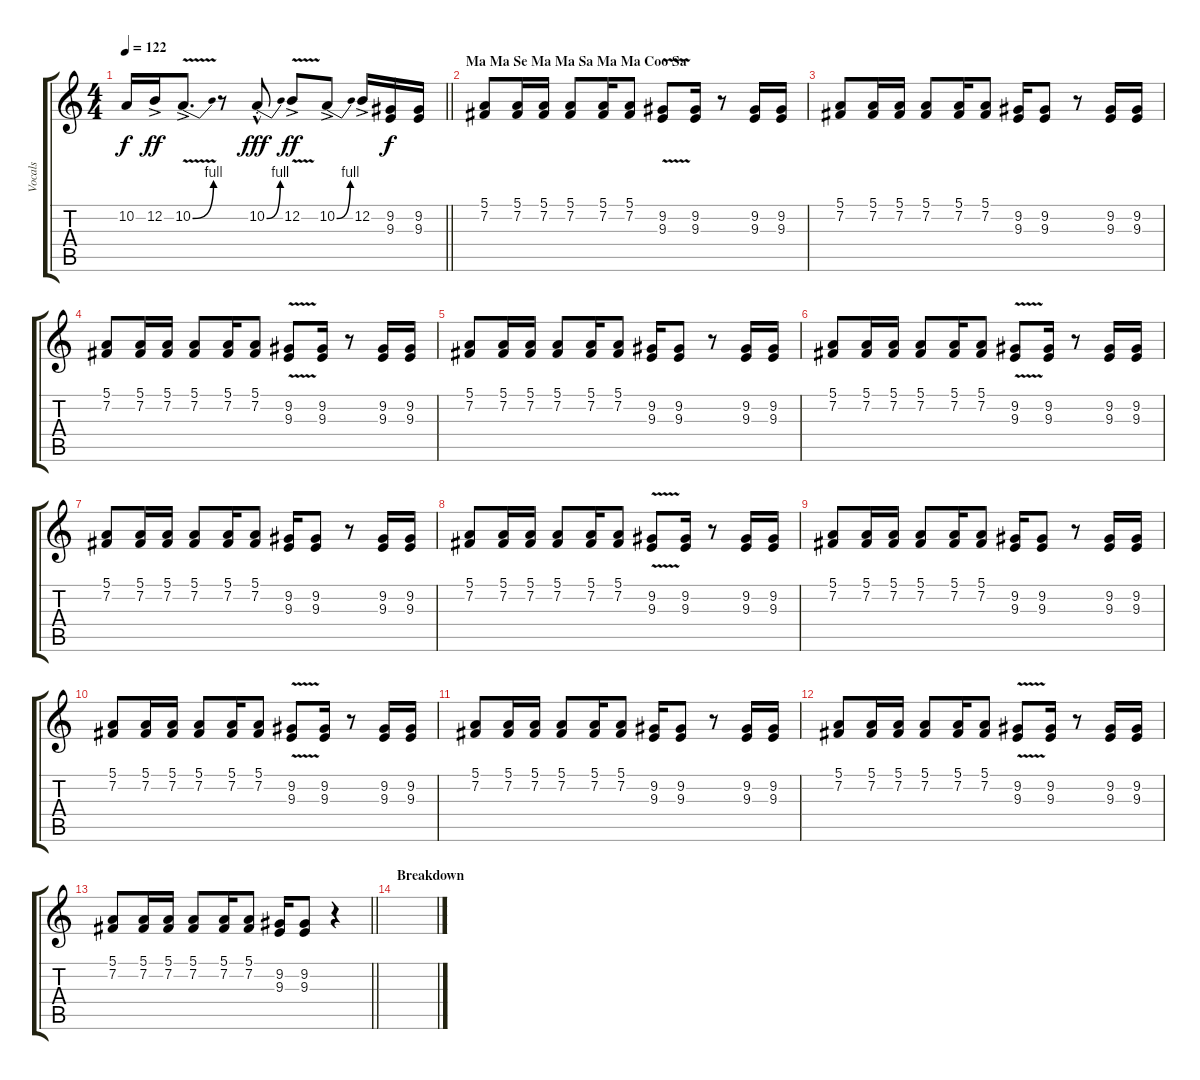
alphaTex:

\track ("Vocals" "Vocals") {instrument lead1square bank 255}
\staff {score tabs}
\tuning (E4 B3 G3 D3 A2 E2) {hide}
\ts (4 4)
\tempo 122
\clef g2
\barLineRight lightlight
\ks c
10.2{t}.16{dy f} 12.2{ac}.16{dy ff} 10.2{be (bend 0 0 60 4) v ac}.8{d} r.8 10.2{be (bend 0 0 60 4) hac st}.8{dy fff} 12.2{v ac}.8{dy ff} 10.2{be (bend 0 0 60 4) ac}.8 12.2{ac}.16 (9.2 9.3).16{dy f} (9.2 9.3).16 |
\section ("" "Ma Ma Se Ma Ma Sa Ma Ma Coo Sa")
(5.1 7.2).8 (5.1 7.2).16 (5.1 7.2).16 (5.1 7.2).8 (5.1 7.2).16 (5.1 7.2).8 (9.2{v} 9.3{v}).8 (9.2 9.3).16 r.8 (9.2 9.3).16 (9.2 9.3).16 |
(5.1 7.2).8 (5.1 7.2).16 (5.1 7.2).16 (5.1 7.2).8 (5.1 7.2).16 (5.1 7.2).8 (9.2 9.3).16 (9.2 9.3).8 r.8 (9.2 9.3).16 (9.2 9.3).16 |
(5.1 7.2).8 (5.1 7.2).16 (5.1 7.2).16 (5.1 7.2).8 (5.1 7.2).16 (5.1 7.2).8 (9.2{v} 9.3{v}).8 (9.2 9.3).16 r.8 (9.2 9.3).16 (9.2 9.3).16 |
(5.1 7.2).8 (5.1 7.2).16 (5.1 7.2).16 (5.1 7.2).8 (5.1 7.2).16 (5.1 7.2).8 (9.2 9.3).16 (9.2 9.3).8 r.8 (9.2 9.3).16 (9.2 9.3).16 |
(5.1 7.2).8 (5.1 7.2).16 (5.1 7.2).16 (5.1 7.2).8 (5.1 7.2).16 (5.1 7.2).8 (9.2{v} 9.3{v}).8 (9.2 9.3).16 r.8 (9.2 9.3).16 (9.2 9.3).16 |
(5.1 7.2).8 (5.1 7.2).16 (5.1 7.2).16 (5.1 7.2).8 (5.1 7.2).16 (5.1 7.2).8 (9.2 9.3).16 (9.2 9.3).8 r.8 (9.2 9.3).16 (9.2 9.3).16 |
(5.1 7.2).8 (5.1 7.2).16 (5.1 7.2).16 (5.1 7.2).8 (5.1 7.2).16 (5.1 7.2).8 (9.2{v} 9.3{v}).8 (9.2 9.3).16 r.8 (9.2 9.3).16 (9.2 9.3).16 |
(5.1 7.2).8 (5.1 7.2).16 (5.1 7.2).16 (5.1 7.2).8 (5.1 7.2).16 (5.1 7.2).8 (9.2 9.3).16 (9.2 9.3).8 r.8 (9.2 9.3).16 (9.2 9.3).16 |
(5.1 7.2).8 (5.1 7.2).16 (5.1 7.2).16 (5.1 7.2).8 (5.1 7.2).16 (5.1 7.2).8 (9.2{v} 9.3{v}).8 (9.2 9.3).16 r.8 (9.2 9.3).16 (9.2 9.3).16 |
(5.1 7.2).8 (5.1 7.2).16 (5.1 7.2).16 (5.1 7.2).8 (5.1 7.2).16 (5.1 7.2).8 (9.2 9.3).16 (9.2 9.3).8 r.8 (9.2 9.3).16 (9.2 9.3).16 |
(5.1 7.2).8 (5.1 7.2).16 (5.1 7.2).16 (5.1 7.2).8 (5.1 7.2).16 (5.1 7.2).8 (9.2{v} 9.3{v}).8 (9.2 9.3).16 r.8 (9.2 9.3).16 (9.2 9.3).16 |
\barLineRight lightlight
(5.1 7.2).8 (5.1 7.2).16 (5.1 7.2).16 (5.1 7.2).8 (5.1 7.2).16 (5.1 7.2).8 (9.2 9.3).16 (9.2 9.3).8 r.4 |
\section ("" "Breakdown")
